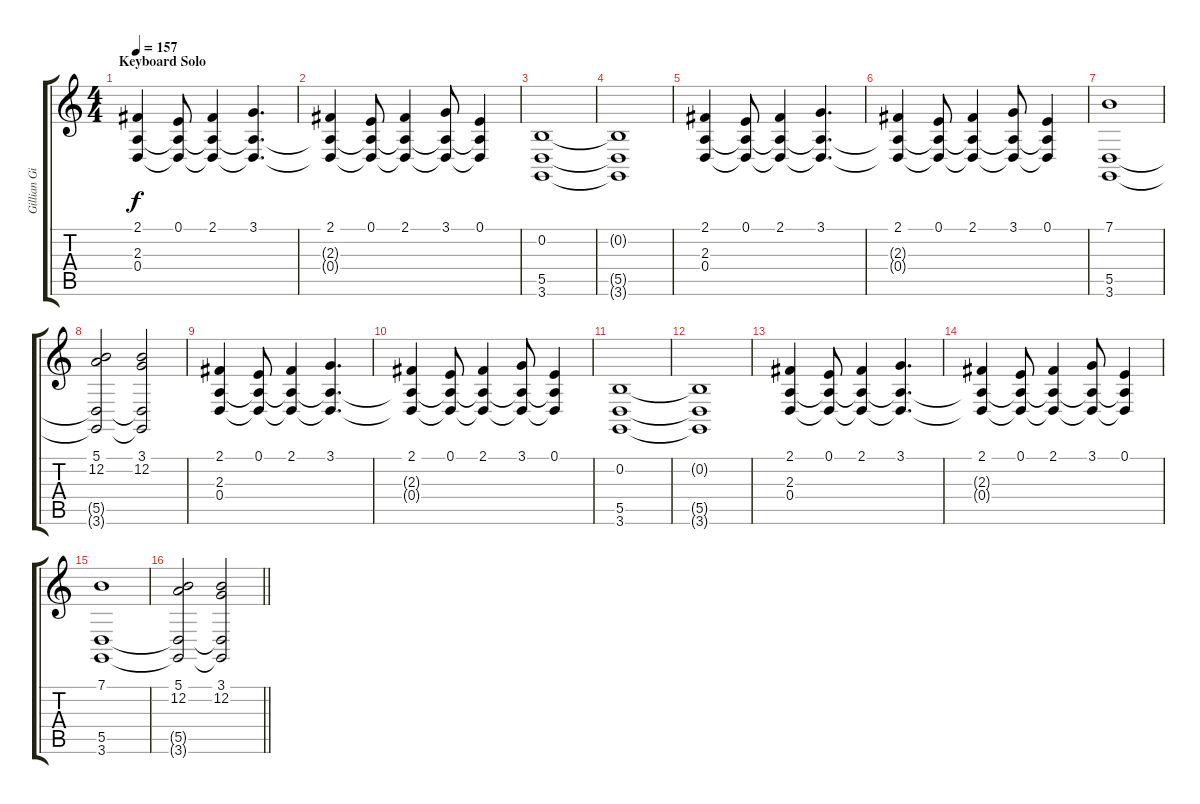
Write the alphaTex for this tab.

\track ("Gillian Gilbert" "Gillian Gi") {instrument stringensemble1}
\staff {score tabs}
\tuning (E4 B3 G3 D3 A2 E2) {hide}
\ts (4 4)
\section ("" "Keyboard Solo")
\tempo 157
\clef g2
\ks c
(2.1 2.3 0.4).4{dy f} (0.1 2.3{t} 0.4{t}).8 (2.1 2.3{t} 0.4{t}).4 (3.1 2.3{t} 0.4{t}).4{d} |
(2.1 2.3{t} 0.4{t}).4 (0.1 2.3{t} 0.4{t}).8 (2.1 2.3{t} 0.4{t}).4 (3.1 2.3{t} 0.4{t}).8 (0.1 2.3{t} 0.4{t}).4 |
(0.2 5.5 3.6).1 |
(0.2{t} 5.5{t} 3.6{t}).1 |
(2.1 2.3 0.4).4 (0.1 2.3{t} 0.4{t}).8 (2.1 2.3{t} 0.4{t}).4 (3.1 2.3{t} 0.4{t}).4{d} |
(2.1 2.3{t} 0.4{t}).4 (0.1 2.3{t} 0.4{t}).8 (2.1 2.3{t} 0.4{t}).4 (3.1 2.3{t} 0.4{t}).8 (0.1 2.3{t} 0.4{t}).4 |
(7.1 5.5 3.6).1 |
(5.1 12.2 5.5{t} 3.6{t}).2 (3.1 12.2 5.5{t} 3.6{t}).2 |
(2.1 2.3 0.4).4 (0.1 2.3{t} 0.4{t}).8 (2.1 2.3{t} 0.4{t}).4 (3.1 2.3{t} 0.4{t}).4{d} |
(2.1 2.3{t} 0.4{t}).4 (0.1 2.3{t} 0.4{t}).8 (2.1 2.3{t} 0.4{t}).4 (3.1 2.3{t} 0.4{t}).8 (0.1 2.3{t} 0.4{t}).4 |
(0.2 5.5 3.6).1 |
(0.2{t} 5.5{t} 3.6{t}).1 |
(2.1 2.3 0.4).4 (0.1 2.3{t} 0.4{t}).8 (2.1 2.3{t} 0.4{t}).4 (3.1 2.3{t} 0.4{t}).4{d} |
(2.1 2.3{t} 0.4{t}).4 (0.1 2.3{t} 0.4{t}).8 (2.1 2.3{t} 0.4{t}).4 (3.1 2.3{t} 0.4{t}).8 (0.1 2.3{t} 0.4{t}).4 |
(7.1 5.5 3.6).1 |
\barLineRight lightlight
(5.1 12.2 5.5{t} 3.6{t}).2 (3.1 12.2 5.5{t} 3.6{t}).2
